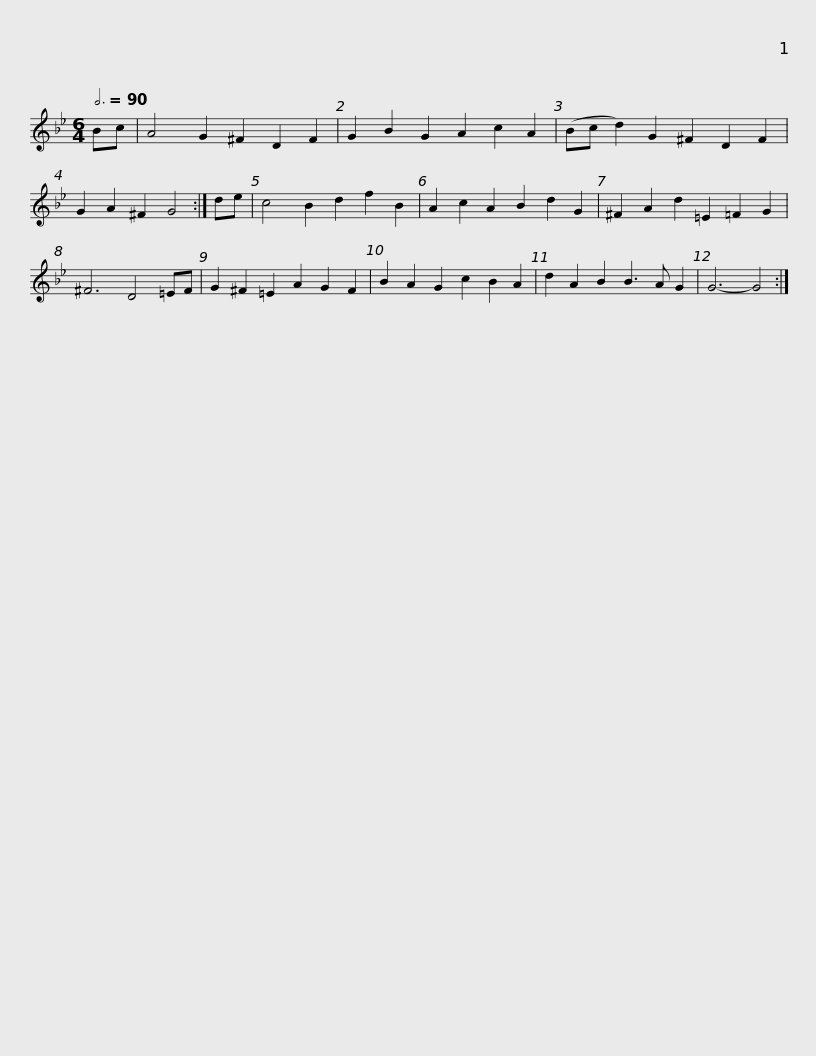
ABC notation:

X:1
L:1/8
Q:3/4=90
M:6/4
I:linebreak $
K:Gmin
V:1 treble
V:1
 Bc | A4 G2 ^F2 D2 F2 | G2 B2 G2 A2 c2 A2 | (Bc d2) G2 ^F2 D2 F2 | G2 A2 ^F2 G4 :| %5
 de | c4 B2 d2 f2 B2 | A2 c2 A2 B2 d2 G2 |$ ^F2 A2 d2 =E2 =F2 G2 | ^F6 D4 =EF | %10
 G2 ^F2 =E2 A2 G2 F2 | B2 A2 G2 c2 B2 A2 | d2 A2 B2 B3 A G2 | G6- G4 :| %14
